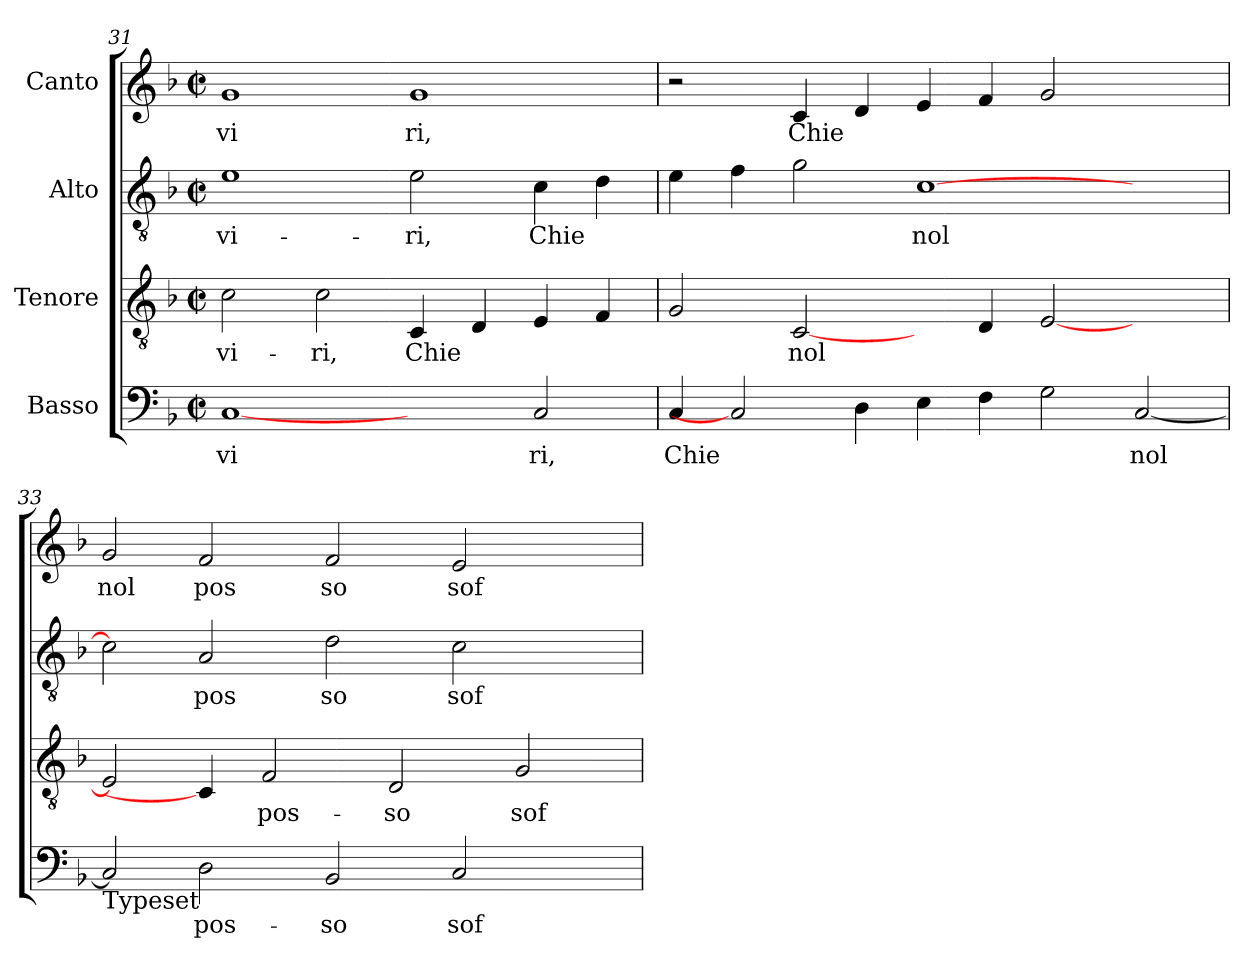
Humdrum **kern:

**kern	**text	**kern	**text	**kern	**text	**kern	**text
*part4	*part4	*part3	*part3	*part2	*part2	*part1	*part1
*staff4	*staff4	*staff3	*staff3	*staff2	*staff2	*staff1	*staff1
*I"Basso	*	*I"Tenore	*	*I"Alto	*	*I"Canto	*
*clefF4	*	*clefGv2	*	*clefGv2	*	*clefG2	*
*k[b-]	*	*k[b-]	*	*k[b-]	*	*k[b-]	*
*F:	*	*F:	*	*F:	*	*F:	*
*M2/2	*	*M2/2	*	*M2/2	*	*M2/2	*
*met(c|)	*	*met(c|)	*	*met(c|)	*	*met(c|)	*
=31	=31	=31	=31	=31	=31	=31	=31
!	!LO:LY:b:cj	!	!LO:LY:b:cj	!	!LO:LY:b:cj	!	!LO:LY:b:cj
[1C	vi	2c\	-vi-	1e	-vi-	1g	vi
!	!	!	!LO:LY:b:cj	!	!	!	!
.	.	2c\	-ri,	.	.	.	.
!	!	!	!LO:LY:b:cj	!	!LO:LY:b:cj	!	!LO:LY:b:cj
2ryy	.	4C/	Chie	2e\	-ri,	1g	ri,
!	!	!	!LO:LY:b:cj	!	!	!	!
.	.	4D/	.	.	.	.	.
!	!LO:LY:b:cj	!	!LO:LY:b:cj	!	!LO:LY:b:cj	!	!
2C/	ri,	4E/	.	4c\	Chie	.	.
!	!	!	!LO:LY:b:cj	!	!LO:LY:b:cj	!	!
.	.	4F/	.	4d\	.	.	.
!!LO:PB:g=z
=32	=32	=32	=32	=32	=32	=32	=32
!	!LO:LY:b:cj	!	!LO:LY:b:cj	!	!LO:LY:b:cj	!	!
4C/	Chie	2G/	.	4e\	.	2r	.
!	!	!	!	!	!LO:LY:b:cj	!	!
2C]	.	.	.	4f\	.	.	.
!	!	!	!LO:LY:b:cj	!	!LO:LY:b:cj	!	!LO:LY:b:cj
.	.	[2C/	nol	2g\	.	4c/	Chie
!	!LO:LY:b:cj	!	!	!	!	!	!LO:LY:b:cj
4D\	.	.	.	.	.	4d/	.
!	!LO:LY:b:cj	!	!	!	!LO:LY:b:cj	!	!LO:LY:b:cj
4E\	.	4ryy	.	[>1c	nol	4e/	.
!	!LO:LY:b:cj	!	!LO:LY:b:cj	!	!	!	!LO:LY:b:cj
4F\	.	4D/	.	.	.	4f/	.
!	!LO:LY:b:cj	!	!LO:LY:b:cj	!	!	!	!LO:LY:b:cj
2G\	.	[<2E/	.	.	.	2g/	.
!	!LO:LY:b:cj	!	!	!	!	!	!
[<2C/	nol	2ryy	.	2ryy	.	2ryy	.
=33	=33	=33	=33	=33	=33	=33	=33
!LO:TX:b:t=Typeset	!	!	!	!	!	!	!
!	!LO:LY:b:cj	!	!LO:LY:b:cj	!	!LO:LY:b:cj	!	!LO:LY:b:cj
2C/]	.	2E/]	.	2c\]	.	2g/	nol
!	!LO:LY:b:cj	!	!	!	!LO:LY:b:cj	!	!LO:LY:b:cj
2D\	pos-	4C/]	.	2A/	pos	2f/	pos
!	!	!	!LO:LY:b:cj	!	!	!	!
.	.	2F/	pos-	.	.	.	.
!	!LO:LY:b:cj	!	!	!	!LO:LY:b:cj	!	!LO:LY:b:cj
2BB-/	-so	.	.	2d\	so	2f/	so
!	!	!	!LO:LY:b:cj	!	!	!	!
.	.	2D/	-so	.	.	.	.
!	!LO:LY:b:cj	!	!	!	!LO:LY:b:cj	!	!LO:LY:b:cj
2C/	sof-	.	.	2c\	sof	2e/	sof
!	!	!	!LO:LY:b:cj	!	!	!	!
.	.	2G/	sof-	.	.	.	.
4ryy	.	.	.	4ryy	.	4ryy	.
=	=	=	=	=	=	=	=
*-	*-	*-	*-	*-	*-	*-	*-
